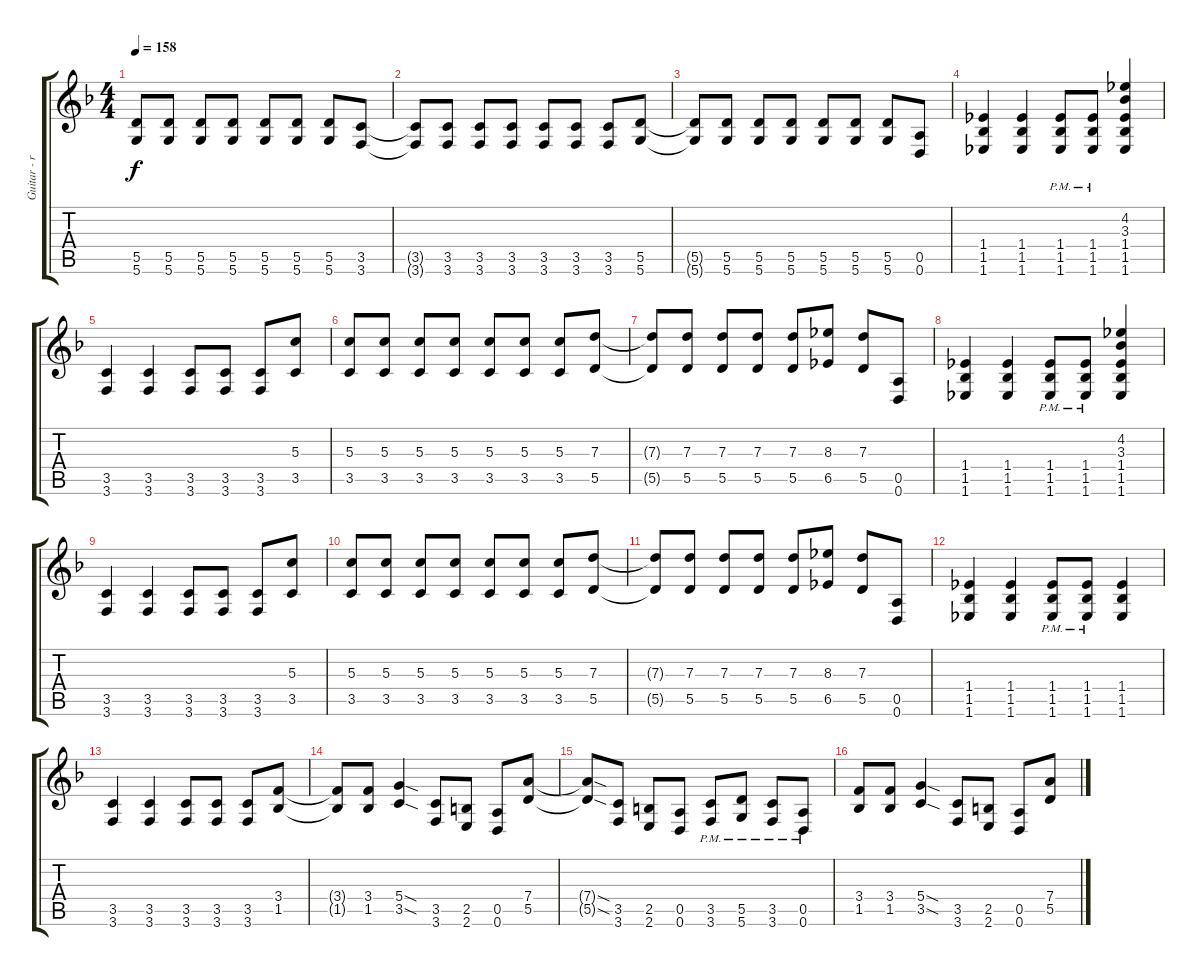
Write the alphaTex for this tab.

\track ("Guitar - right" "Guitar - r") {instrument distortionguitar}
\staff {score tabs}
\tuning (E4 B3 G3 D3 A2 D2) {hide}
\ts (4 4)
\tempo 158
\clef g2
\ks f
(5.5{t} 5.6{t}).8{dy f} (5.5 5.6).8 (5.5 5.6).8 (5.5 5.6).8 (5.5 5.6).8 (5.5 5.6).8 (5.5 5.6).8 (3.5 3.6).8 |
(3.5{t} 3.6{t}).8 (3.5 3.6).8 (3.5 3.6).8 (3.5 3.6).8 (3.5 3.6).8 (3.5 3.6).8 (3.5 3.6).8 (5.5 5.6).8 |
(5.5{t} 5.6{t}).8 (5.5 5.6).8 (5.5 5.6).8 (5.5 5.6).8 (5.5 5.6).8 (5.5 5.6).8 (5.5 5.6).8 (0.5 0.6).8 |
(1.4 1.5 1.6).4 (1.4 1.5 1.6).4 (1.4{pm} 1.5{pm} 1.6{pm}).8 (1.4{pm} 1.5{pm} 1.6{pm}).8 (4.2 3.3 1.4 1.5 1.6).4 |
(3.5 3.6).4 (3.5 3.6).4 (3.5 3.6).8 (3.5 3.6).8 (3.5 3.6).8 (5.3 3.5).8 |
(5.3 3.5).8 (5.3 3.5).8 (5.3 3.5).8 (5.3 3.5).8 (5.3 3.5).8 (5.3 3.5).8 (5.3 3.5).8 (7.3 5.5).8 |
(7.3{t} 5.5{t}).8 (7.3 5.5).8 (7.3 5.5).8 (7.3 5.5).8 (7.3 5.5).8 (8.3 6.5).8 (7.3 5.5).8 (0.5 0.6).8 |
(1.4 1.5 1.6).4 (1.4 1.5 1.6).4 (1.4{pm} 1.5{pm} 1.6{pm}).8 (1.4{pm} 1.5{pm} 1.6{pm}).8 (4.2 3.3 1.4 1.5 1.6).4 |
(3.5 3.6).4 (3.5 3.6).4 (3.5 3.6).8 (3.5 3.6).8 (3.5 3.6).8 (5.3 3.5).8 |
(5.3 3.5).8 (5.3 3.5).8 (5.3 3.5).8 (5.3 3.5).8 (5.3 3.5).8 (5.3 3.5).8 (5.3 3.5).8 (7.3 5.5).8 |
(7.3{t} 5.5{t}).8 (7.3 5.5).8 (7.3 5.5).8 (7.3 5.5).8 (7.3 5.5).8 (8.3 6.5).8 (7.3 5.5).8 (0.5 0.6).8 |
(1.4 1.5 1.6).4 (1.4 1.5 1.6).4 (1.4{pm} 1.5{pm} 1.6{pm}).8 (1.4{pm} 1.5{pm} 1.6{pm}).8 (1.4 1.5 1.6).4 |
(3.5 3.6).4 (3.5 3.6).4 (3.5 3.6).8 (3.5 3.6).8 (3.5 3.6).8 (3.4 1.5).8 |
(3.4{t} 1.5{t}).8 (3.4 1.5).8 (5.4{sod} 3.5{sod}).4 (3.5 3.6).8 (2.5 2.6).8 (0.5 0.6).8 (7.4 5.5).8 |
(7.4{sod t} 5.5{sod t}).8 (3.5 3.6).8 (2.5 2.6).8 (0.5 0.6).8 (3.5{pm} 3.6{pm}).8 (5.5{pm} 5.6{pm}).8 (3.5{pm} 3.6{pm}).8 (0.5{pm} 0.6{pm}).8 |
(3.4 1.5).8 (3.4 1.5).8 (5.4{sod} 3.5{sod}).4 (3.5 3.6).8 (2.5 2.6).8 (0.5 0.6).8 (7.4 5.5).8
